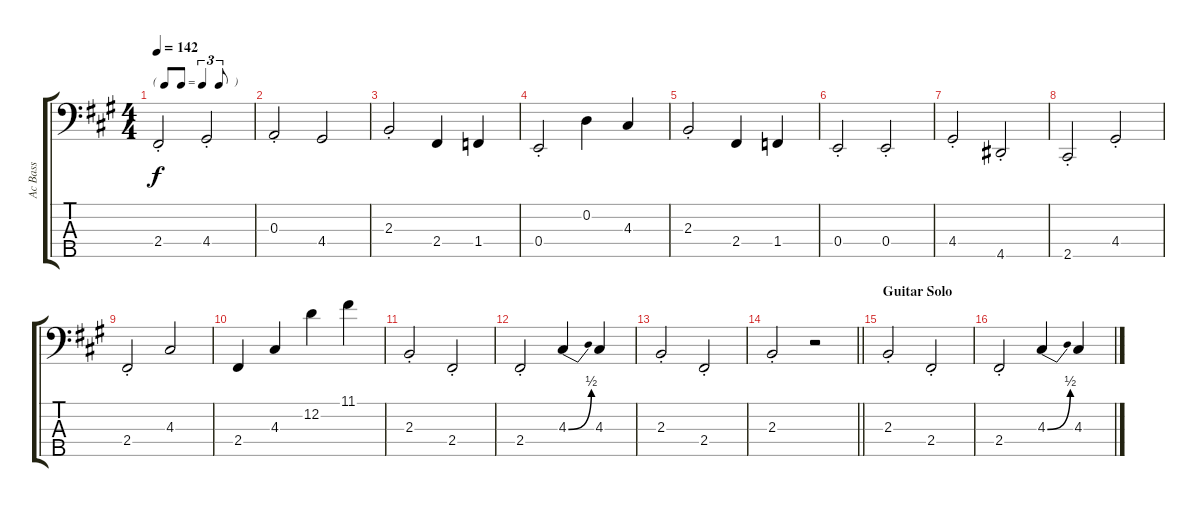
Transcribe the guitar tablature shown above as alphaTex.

\track ("Ac Bass" "Ac Bass") {instrument acousticbass}
\staff {score tabs}
\tuning (G2 D2 A1 E1 B0) {hide}
\ts (4 4)
\tf triplet8th
\tempo 142
\clef f4
\ks a
2.4{st}.2{dy f} 4.4{st}.2 |
0.3{st}.2 4.4.2 |
2.3{st}.2 2.4.4 1.4.4 |
0.4{st}.2 0.2.4 4.3.4 |
2.3{st}.2 2.4.4 1.4.4 |
0.4{st}.2 0.4{st}.2 |
4.4{st}.2 4.5{st}.2 |
2.5{st}.2 4.4{st}.2 |
2.4{st}.2 4.3.2 |
2.4.4 4.3.4 12.2.4 11.1.4 |
2.3{st}.2 2.4{st}.2 |
2.4{st}.2 4.3{be (bend 0 0 60 2)}.4 4.3.4 |
2.3{st}.2 2.4{st}.2 |
\barLineRight lightlight
2.3{st}.2 r.2 |
\section ("" "Guitar Solo")
2.3{st}.2 2.4{st}.2 |
2.4{st}.2 4.3{be (bend 0 0 60 2)}.4 4.3.4
